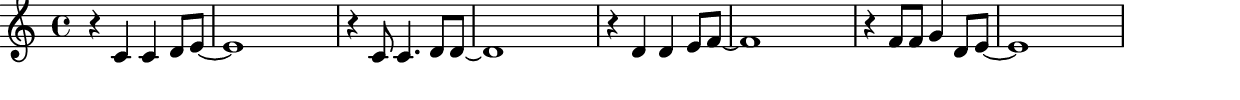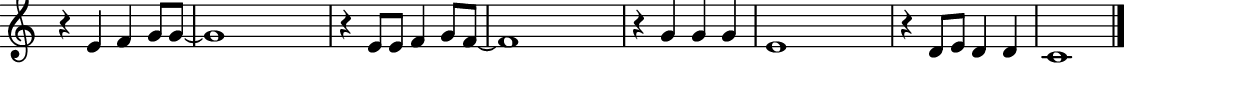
% MusicXML to Lilypond converter by Kovi

szovegAAA = \lyricmode {  "Meg" -- "mond" -- "tam" "én," "e" -- "nyém" "le" -- "szel," "és" "töb" -- "bé" "már" "sen" -- "ki" "nem" "ö" -- "lel," "Vár" "ránk" "a" "part," "hív" "a" "nagy" "fo" -- "lyó," "csob" -- "ban" "a" "víz," "hív" "az" "O" -- "hi" -- "o."  }

% Analyzing...
% 1 parts
% 1 Staff
% forceBassClefActive = 
melody = {
% 49 notes in the part
% 1 voices

\new Staff
\new Voice {
% 49 notes
% 16 mesaures

% Measure 1
\clef "treble"
\key c \major
\time 4/4 
r4 c'4 c'4 d'8 e'8~ 
% Measure 2
e'1 
% Measure 3
r4 c'8 c'4. d'8 d'8~ 
% Measure 4
d'1 
% Measure 5
r4 d'4 d'4 e'8 f'8~ 
% Measure 6
f'1 
% Measure 7
r4 f'8 f'8 g'4 d'8 e'8~ 
% Measure 8
e'1 
% Measure 9
\break
r4 e'4 f'4 g'8 g'8~ 
% Measure 10
g'1 
% Measure 11
r4 e'8 e'8 f'4 g'8 f'8~ 
% Measure 12
f'1 
% Measure 13
r4 g'4 g'4 g'4 
% Measure 14
e'1 
% Measure 15
r4 d'8 e'8 d'4 d'4 
% Measure 16
c'1 \bar "|." 
} % voice
} % melody


harmonies = \chordmode {
% 9 chords
\germanChords
s4 s4 s4 s4 c4 s4 s4 s4 s4 s4 s4 s4 g4 s4 s4 s4 s4 s4 s4 s4 g4:7 s4 s4 s4 s4 s4 s4 s4 c4 s4 s4 s4 s4 s4 s4 s4 c4:7 s4 s4 s4 s4 s4 s4 s4 f4 s4 s4 s4 s4 s4 s4 s4 c4 s4 s4 s4 g4 s4 s4 s4 c4
}

\include "../../definitions.ly"
